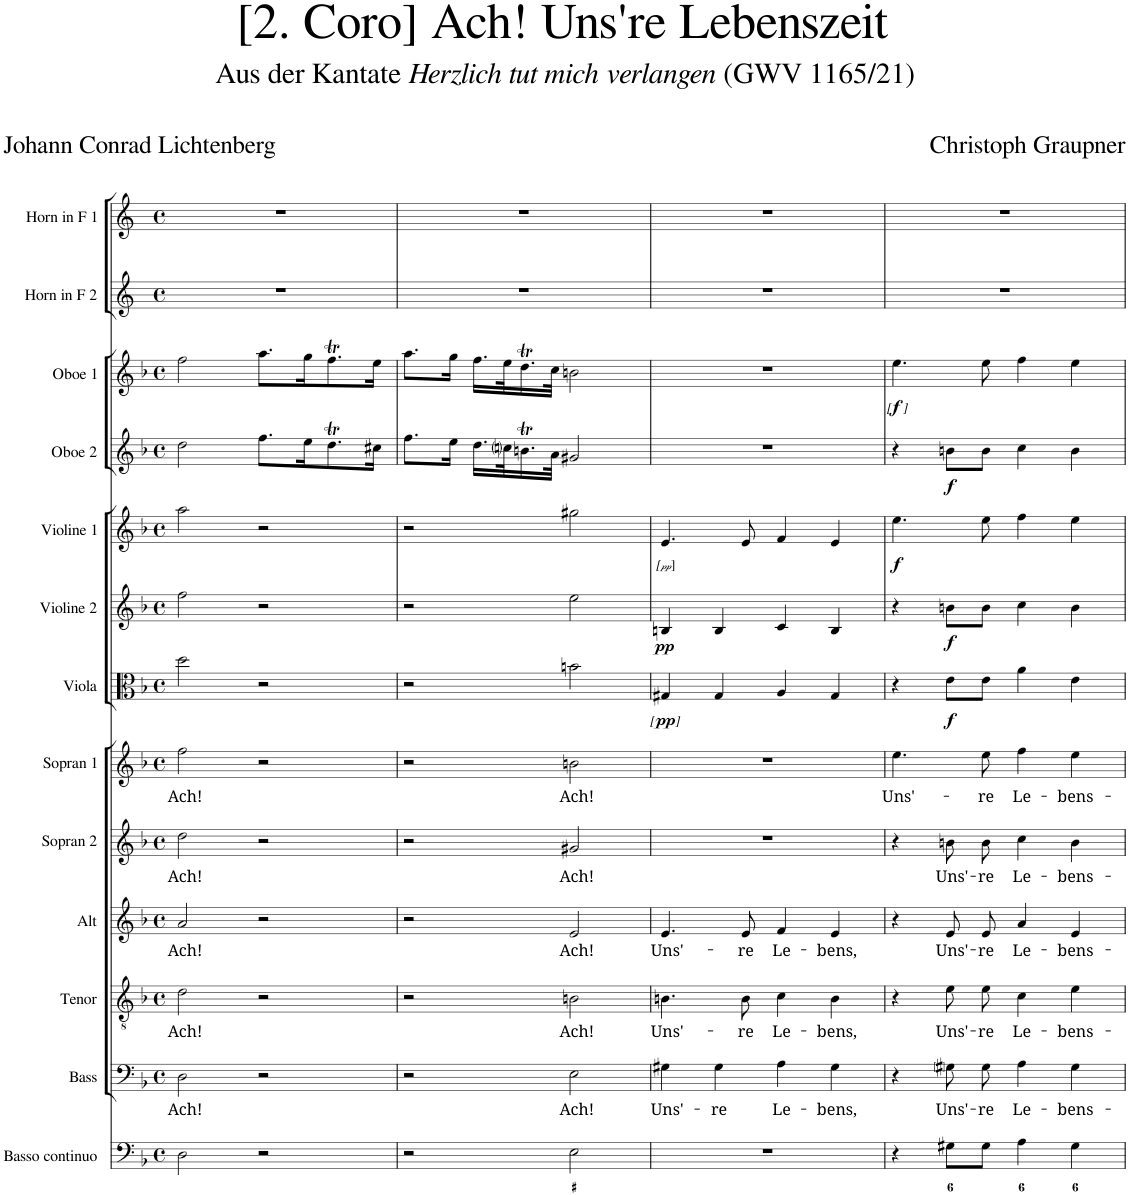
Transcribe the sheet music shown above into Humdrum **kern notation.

**kern	**kern	**text	**kern	**text	**kern	**text	**kern	**text	**kern	**text	**kern	**dynam	**kern	**dynam	**kern	**dynam	**kern	**dynam	**kern	**dynam	**kern	**kern
*part13	*part12	*part12	*part11	*part11	*part10	*part10	*part9	*part9	*part8	*part8	*part7	*part7	*part6	*part6	*part5	*part5	*part4	*part4	*part3	*part3	*part2	*part1
*staff13	*staff12	*staff12	*staff11	*staff11	*staff10	*staff10	*staff9	*staff9	*staff8	*staff8	*staff7	*staff7	*staff6	*staff6	*staff5	*staff5	*staff4	*staff4	*staff3	*staff3	*staff2	*staff1
*I"Basso continuo	*I"Bass	*	*I"Tenor	*	*I"Alt	*	*I"Sopran 2	*	*I"Sopran 1	*	*I"Viola	*	*I"Violine 2	*	*I"Violine 1	*	*I"Oboe 2	*	*I"Oboe 1	*	*I"Horn in F 2	*I"Horn in F 1
*I'BC	*I'B	*	*I'T	*	*I'A	*	*I'S 2	*	*I'S 1	*	*I'Vla	*	*I'Vln 2	*	*I'Vln 1	*	*I'Ob 2	*	*I'Ob 1	*	*I'Horn 2	*I'Horn 1
*clefF4	*clefF4	*	*clefGv2	*	*clefG2	*	*clefG2	*	*clefG2	*	*clefC3	*	*clefG2	*	*clefG2	*	*clefG2	*	*clefG2	*	*clefG2	*clefG2
*Trd7c12	*	*	*	*	*	*	*	*	*	*	*	*	*	*	*	*	*	*	*	*	*Trd4c7	*Trd4c7
*k[b-]	*k[b-]	*	*k[b-]	*	*k[b-]	*	*k[b-]	*	*k[b-]	*	*k[b-]	*	*k[b-]	*	*k[b-]	*	*k[b-]	*	*k[b-]	*	*k[]	*k[]
*M4/4	*M4/4	*	*M4/4	*	*M4/4	*	*M4/4	*	*M4/4	*	*M4/4	*	*M4/4	*	*M4/4	*	*M4/4	*	*M4/4	*	*M4/4	*M4/4
*met(c)	*met(c)	*	*met(c)	*	*met(c)	*	*met(c)	*	*met(c)	*	*met(c)	*	*met(c)	*	*met(c)	*	*met(c)	*	*met(c)	*	*met(c)	*met(c)
=	=	=	=	=	=	=	=	=	=	=	=	=	=	=	=	=	=	=	=	=	=	=
!	!	!LO:LY:b	!	!LO:LY:b	!	!LO:LY:b	!	!LO:LY:b	!	!LO:LY:b	!	!	!	!	!	!	!	!	!	!	!	!
2D\	2D\	Ach!	2d\	Ach!	2a/	Ach!	2dd\	Ach!	2ff\	Ach!	2dd\	.	2ff\	.	2aa\	.	2dd\	.	2ff\	.	1r	1r
2r	2r	.	2r	.	2r	.	2r	.	2r	.	2r	.	2r	.	2r	.	8.ff\L	.	8.aa\L	.	.	.
.	.	.	.	.	.	.	.	.	.	.	.	.	.	.	.	.	16ee\K	.	16gg\K	.	.	.
.	.	.	.	.	.	.	.	.	.	.	.	.	.	.	.	.	8.ddT\	.	8.ffT\	.	.	.
.	.	.	.	.	.	.	.	.	.	.	.	.	.	.	.	.	16cc#X\Jk	.	16ee\Jk	.	.	.
=1	=1	=1	=1	=1	=1	=1	=1	=1	=1	=1	=1	=1	=1	=1	=1	=1	=1	=1	=1	=1	=1	=1
2r	2r	.	2r	.	2r	.	2r	.	2r	.	2r	.	2r	.	2r	.	8.ff\L	.	8.aa\L	.	1r	1r
.	.	.	.	.	.	.	.	.	.	.	.	.	.	.	.	.	16ee\Jk	.	16gg\Jk	.	.	.
.	.	.	.	.	.	.	.	.	.	.	.	.	.	.	.	.	16.dd\LL	.	16.ff\LL	.	.	.
.	.	.	.	.	.	.	.	.	.	.	.	.	.	.	.	.	32ccni\K	.	32ee\K	.	.	.
.	.	.	.	.	.	.	.	.	.	.	.	.	.	.	.	.	16.bnt\	.	16.ddT\	.	.	.
.	.	.	.	.	.	.	.	.	.	.	.	.	.	.	.	.	32a\JJk	.	32cc\JJk	.	.	.
!	!	!LO:LY:b	!	!LO:LY:b	!	!LO:LY:b	!	!LO:LY:b	!	!LO:LY:b	!	!	!	!	!	!	!	!	!	!	!	!
2E\	2E\	Ach!	2Bn\	Ach!	2e/	Ach!	2g#X/	Ach!	2bn\	Ach!	2bn\	.	2ee\	.	2gg#X\	.	2g#X/	.	2bn\	.	.	.
=2	=2	=2	=2	=2	=2	=2	=2	=2	=2	=2	=2	=2	=2	=2	=2	=2	=2	=2	=2	=2	=2	=2
!	!	!LO:LY:b	!	!LO:LY:b	!	!LO:LY:b	!	!	!	!	!	!LO:DY:b	!	!	!	!	!	!	!	!	!	!
!	!	!	!	!	!	!	!	!	!	!	!	!LO:DY:n=1:b	!	!	!	!	!	!	!	!	!	!
!	!	!	!	!	!	!	!	!	!	!	!	!LO:DY:n=2:b	!	!LO:DY:b	!	!LO:DY:b	!	!	!	!	!	!
!	!	!	!	!	!	!	!	!	!	!	!	!	!	!	!	!LO:DY:n=1:b	!	!	!	!	!	!
!	!	!	!	!	!	!	!	!	!	!	!	!	!	!	!	!LO:DY:n=2:b	!	!	!	!	!	!
1r	4G#X\	Uns'-	4.Bn\	Uns'-	4.e/	Uns'-	1r	.	1r	.	4G#X/	other-dynamics pp other-dynamics	4Bn/	pp	4.e/	other-dynamics pp other-dynamics	1r	.	1r	.	1r	1r
!	!	!LO:LY:b	!	!	!	!	!	!	!	!	!	!	!	!	!	!	!	!	!	!	!	!
.	4G#\	-re	.	.	.	.	.	.	.	.	4G#/	.	4B/	.	.	.	.	.	.	.	.	.
!	!	!	!	!LO:LY:b	!	!LO:LY:b	!	!	!	!	!	!	!	!	!	!	!	!	!	!	!	!
.	.	.	8B\	-re	8e/	-re	.	.	.	.	.	.	.	.	8e/	.	.	.	.	.	.	.
!	!	!LO:LY:b	!	!LO:LY:b	!	!LO:LY:b	!	!	!	!	!	!	!	!	!	!	!	!	!	!	!	!
.	4A\	Le-	4c\	Le-	4f/	Le-	.	.	.	.	4A/	.	4c/	.	4f/	.	.	.	.	.	.	.
!	!	!LO:LY:b	!	!LO:LY:b	!	!LO:LY:b	!	!	!	!	!	!	!	!	!	!	!	!	!	!	!	!
.	4G#\	-bens,	4B\	-bens,	4e/	-bens,	.	.	.	.	4G#/	.	4B/	.	4e/	.	.	.	.	.	.	.
=3	=3	=3	=3	=3	=3	=3	=3	=3	=3	=3	=3	=3	=3	=3	=3	=3	=3	=3	=3	=3	=3	=3
!	!	!	!	!	!	!	!	!	!	!LO:LY:b	!	!	!	!	!	!LO:DY:b	!	!	!	!LO:DY:b	!	!
!	!	!	!	!	!	!	!	!	!	!	!	!	!	!	!	!	!	!	!	!LO:DY:n=1:b	!	!
!	!	!	!	!	!	!	!	!	!	!	!	!	!	!	!	!	!	!	!	!LO:DY:n=2:b	!	!
4r	4r	.	4r	.	4r	.	4r	.	4.ee\	Uns'-	4r	.	4r	.	4.ee\	f	4r	.	4.ee\	other-dynamics f other-dynamics	1r	1r
!	!	!LO:LY:b	!	!LO:LY:b	!	!LO:LY:b	!	!LO:LY:b	!	!	!	!LO:DY:b	!	!LO:DY:b	!	!	!	!LO:DY:b	!	!	!	!
8G#X\L	8G#j\L	Uns'-	8e\L	Uns'-	8e/L	Uns'-	8bn\L	Uns'-	.	.	8e\L	f	8bn\L	f	.	.	8bn\L	f	.	.	.	.
!	!	!LO:LY:b	!	!LO:LY:b	!	!LO:LY:b	!	!LO:LY:b	!	!LO:LY:b	!	!	!	!	!	!	!	!	!	!	!	!
8G#\J	8G#\J	-re	8e\J	-re	8e/J	-re	8b\J	-re	8ee\	-re	8e\J	.	8b\J	.	8ee\	.	8b\J	.	8ee\	.	.	.
!	!	!LO:LY:b	!	!LO:LY:b	!	!LO:LY:b	!	!LO:LY:b	!	!LO:LY:b	!	!	!	!	!	!	!	!	!	!	!	!
4A\	4A\	Le-	4c\	Le-	4a/	Le-	4cc\	Le-	4ff\	Le-	4a\	.	4cc\	.	4ff\	.	4cc\	.	4ff\	.	.	.
!	!	!LO:LY:b	!	!LO:LY:b	!	!LO:LY:b	!	!LO:LY:b	!	!LO:LY:b	!	!	!	!	!	!	!	!	!	!	!	!
4G#\	4G#\	-bens-	4e\	-bens-	4e/	-bens-	4b\	-bens-	4ee\	-bens-	4e\	.	4b\	.	4ee\	.	4b\	.	4ee\	.	.	.
=	=	=	=	=	=	=	=	=	=	=	=	=	=	=	=	=	=	=	=	=	=	=
*-	*-	*-	*-	*-	*-	*-	*-	*-	*-	*-	*-	*-	*-	*-	*-	*-	*-	*-	*-	*-	*-	*-
